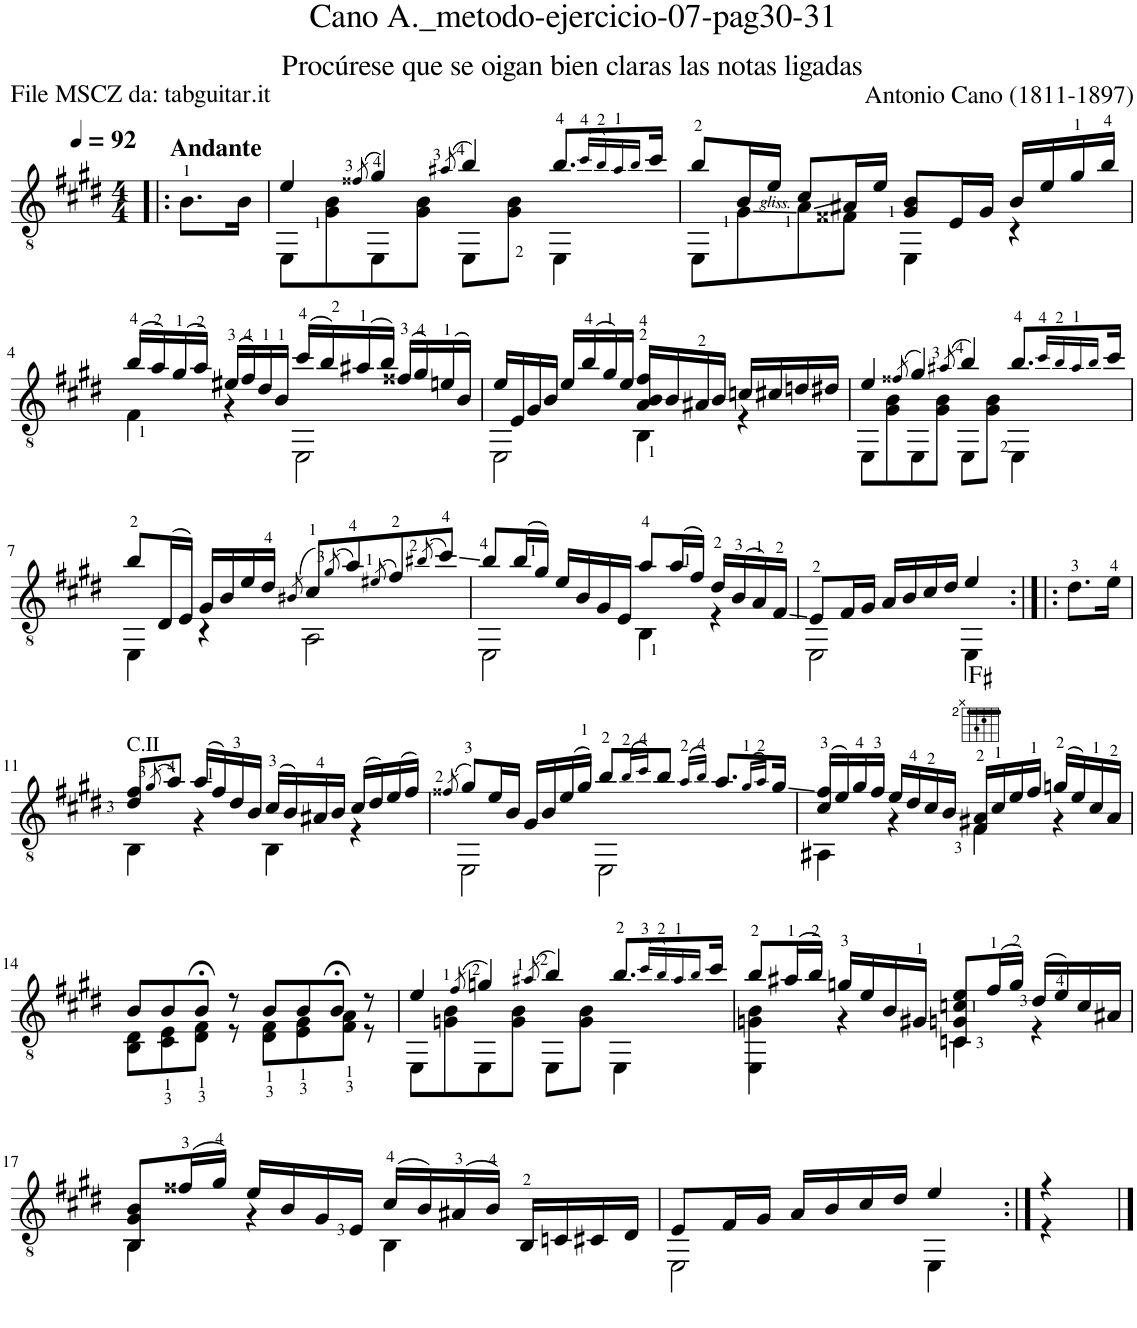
**kern	**harte
*part1	*part1
*staff1	*
*I"Guitar	*
*I'Guit.	*
*clefGv2	*
*k[f#c#g#d#]	*
*M4/4	*
*MM92	*
=1!|:	=1!|:
!LO:TX:a:B:t=Andante	!
8.B\L	.
16B\Jk	.
=2	=2
*^	*
4e/	8EE\L	.
.	8G#\ 8B\	.
(8qf##X/	.	.
4g#/)	8EE\	.
.	8G#\ 8B\J	.
(8qa#X/	.	.
4b/)	8EE\L	.
.	8G#\ 8B\J	.
8.b/L	4EE\	.
(16qcc#/LL	.	.
16qb/)	.	.
16qa#/	.	.
16qb/JJ	.	.
16cc#/Jk	.	.
=3	=3	=3
8b/L	8EE\L	.
16B/L	8G#\	.
16e/JJ	.	.
8c#/L	8A\	.
16A#X/L	8F##X\J	.
16e/JJ	.	.
8G#/ 8B/L	4EE\	.
16E/L	.	.
16G#/JJ	.	.
16B/LL	4r	.
16e/	.	.
16g#/	.	.
16b/JJ	.	.
!!LO:LB:g=z	!!
=4	=4	=4
(16b/LL	4F#\	.
16a/)	.	.
(16g#/	.	.
16a/JJ)	.	.
(16e#X/LL	4r	.
16f#/)	.	.
16d#/	.	.
16B/JJ	.	.
(16cc#/LL	2EE\	.
16b/)	.	.
(16a#X/	.	.
16b/JJ)	.	.
(16f##X/LL	.	.
16g#/)	.	.
(16en/	.	.
16B/JJ)	.	.
=5	=5	=5
16e/LL	2EE\	.
16E/	.	.
16G#/	.	.
16B/JJ	.	.
16e/LL	.	.
(16b/	.	.
16g#/)	.	.
16e/JJ	.	.
16A/ 16B/ 16f#/LL	4BB\	.
16B/	.	.
16A#X/	.	.
16B/JJ	.	.
16cn/LL	4r	.
16c#X/	.	.
16dn/	.	.
16d#X/JJ	.	.
=6	=6	=6
4e/	8EE\L	.
.	8G#\ 8B\	.
(8qf##X/	.	.
4g#/)	8EE\	.
.	8G#\ 8B\J	.
(8qa#X/	.	.
4b/)	8EE\L	.
.	8G#\ 8B\J	.
8.b/L	4EE\	.
16qcc#/LL	.	.
16qb/	.	.
16qa#/	.	.
16qb/JJ	.	.
16cc#/Jk	.	.
!!LO:LB:g=z	!!
=7	=7	=7
8b/L	4EE\	.
(16D#/L	.	.
16E/JJ)	.	.
16G#/LL	4r	.
16B/	.	.
16e/	.	.
16d#/JJ	.	.
(8qB#X/	.	.
8c#/L)	2AA\	.
(8qg#/	.	.
8a/)	.	.
(8qe#X/	.	.
8f#/)	.	.
(8qb#X/	.	.
8cc#/J)	.	.
=8	=8	=8
8b/L	2EE\	.
(16b/L	.	.
16g#/JJ)	.	.
16e/LL	.	.
16B/	.	.
16G#/	.	.
16E/JJ	.	.
8a/L	4BB\	.
(16a/L	.	.
16f#/JJ)	.	.
16d#/LL	4r	.
(16B/	.	.
16A/)	.	.
16F#/JJ	.	.
=9	=9	=9
8E/L	2EE\	.
16F#/L	.	.
16G#/JJ	.	.
16A/LL	.	.
16B/	.	.
16c#/	.	.
16d#/JJ	.	.
4e/	4EE\	.
*v	*v	*
=10:|!|:	=10:|!|:
8.d#\L	.
16e\Jk	.
!!LO:LB:g=z
=11	=11
*^	*
!LO:TX:a:t=C.II	!	!
8d#/ 8f#/L	4BB\	.
(8qg#/	.	.
8a/J)	.	.
(16a/LL	4r	.
16f#/)	.	.
16d#/	.	.
16B/JJ	.	.
(16c#/LL	4BB\	.
16B/)	.	.
16A#X/	.	.
16B/JJ	.	.
(16c#/LL	4r	.
16d#/)	.	.
(16e/	.	.
16f#/JJ)	.	.
=12	=12	=12
(8qf##X/	.	.
8g#/L)	2EE\	.
16e/L	.	.
16B/JJ	.	.
16G#/LL	.	.
16B/	.	.
(16e/	.	.
16g#/JJ)	.	.
8b/L	2EE\	.
(16qb/LL	.	.
16qcc#/JJ)	.	.
8b/J	.	.
(16qa/LL	.	.
16qb/JJ)	.	.
8.a/L	.	.
(16qg#/LL	.	.
16qa/JJ)	.	.
16g#/Jk	.	.
=13	=13	=13
(16c#/ 16f#/LL	4AA#X\	.
16e/)	.	.
16g#/	.	.
16f#/JJ	.	.
16e/LL	4r	.
16d#/	.	.
16c#/	.	.
16B/JJ	.	.
16F#/ 16A#X/LL	4F#\	F#:maj
16c#/	.	.
16e/	.	.
16f#/JJ	.	.
(16gn/LL	4r	.
16e/)	.	.
16c#/	.	.
16A#/JJ	.	.
!!LO:LB:g=z	!!
=14	=14	=14
8B/L	8BB\ 8D#\L	.
8B/	8C#\ 8E\	.
8B;</J	8D#\ 8F#\J	.
8r	8r	.
8B/L	8D#\ 8F#\L	.
8B/	8E\ 8G#\	.
8B;</J	8F#\ 8A\J	.
8r	8r	.
=15	=15	=15
4e/	8EE\L	.
.	8Gn\ 8B\	.
(8qf#/	.	.
4gn/)	8EE\	.
.	8G\ 8B\J	.
(8qa#X/	.	.
4b/)	8EE\L	.
.	8G\ 8B\J	.
8.b/L	4EE\	.
(16qcc#/LL	.	.
16qb/)	.	.
16qa#/	.	.
16qb/JJ	.	.
16cc#/Jk	.	.
=16	=16	=16
8b/L	4EE\ 4Gn\ 4B\	.
(16a#X/L	.	.
16b/JJ)	.	.
16gn/LL	4r	.
16e/	.	.
16B/	.	.
16G#X/JJ	.	.
8Cn/ 8Gn/ 8cn/ 8e/L	4C\	.
(16f#/L	.	.
16g/JJ)	.	.
(16d#/LL	4r	.
16e/)	.	.
16c/	.	.
16A#X/JJ	.	.
!!LO:LB:g=z	!!
=17	=17	=17
8BB/ 8G#/ 8B/L	4BB\	.
(16f##X/L	.	.
16g#/JJ)	.	.
16e/LL	4r	.
16B/	.	.
16G#/	.	.
16E/JJ	.	.
(16c#/LL	4BB\	.
16B/)	.	.
(16A#X/	.	.
16B/JJ)	.	.
16BB/LL	4ryy	.
16Cn/	.	.
16C#X/	.	.
16D#/JJ	.	.
==18	==18	==18
8E/L	2EE\	.
16F#/L	.	.
16G#/JJ	.	.
16A/LL	.	.
16B/	.	.
16c#/	.	.
16d#/JJ	.	.
4e/	4EE\	.
4r	4r	.
*v	*v	*
==	==
*-	*-
